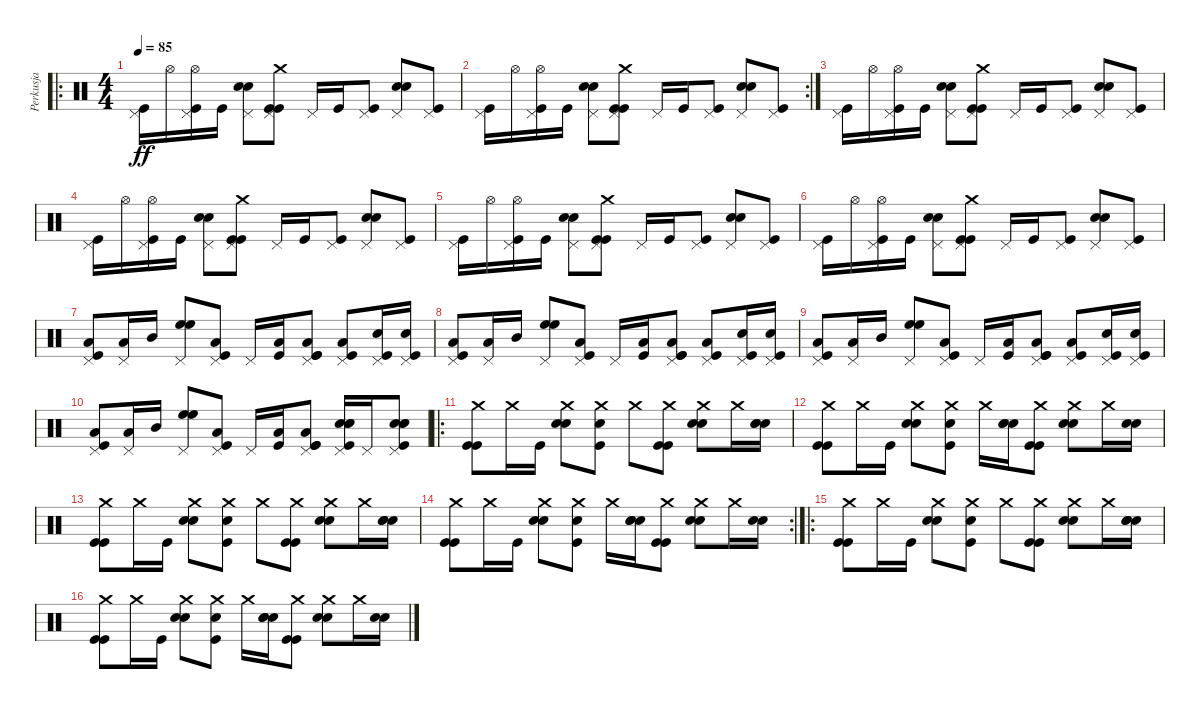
\track ("Perkusja" "Perkusja") {instrument percussion}
\staff {score}
\articulation defaults
\ro
\ts (4 4)
\tempo 85
\clef neutral
\ks c
("Pedal Hi-Hat (hit)" "Kick (hit)").16{dy ff} "Hi-Hat (open)".16 ("Pedal Hi-Hat (hit)" "Hi-Hat (open)" "Kick (hit)").16 "Kick (hit)".16 ("Pedal Hi-Hat (hit)" "Metronome (bell)" "Metronome (bell)").8 ("Pedal Hi-Hat (hit)" "Crash medium (hit)" "Kick (hit)" "Kick (hit)").8 "Pedal Hi-Hat (hit)".16 "Kick (hit)".16 ("Pedal Hi-Hat (hit)" "Kick (hit)").8 ("Pedal Hi-Hat (hit)" "Metronome (bell)" "Metronome (bell)").8 ("Pedal Hi-Hat (hit)" "Kick (hit)").8 |
\rc 2
("Pedal Hi-Hat (hit)" "Kick (hit)").16 "Hi-Hat (open)".16 ("Pedal Hi-Hat (hit)" "Hi-Hat (open)" "Kick (hit)").16 "Kick (hit)".16 ("Pedal Hi-Hat (hit)" "Metronome (bell)" "Metronome (bell)").8 ("Pedal Hi-Hat (hit)" "Crash medium (hit)" "Kick (hit)" "Kick (hit)").8 "Pedal Hi-Hat (hit)".16 "Kick (hit)".16 ("Pedal Hi-Hat (hit)" "Kick (hit)").8 ("Pedal Hi-Hat (hit)" "Metronome (bell)" "Metronome (bell)").8 ("Pedal Hi-Hat (hit)" "Kick (hit)").8 |
("Pedal Hi-Hat (hit)" "Kick (hit)").16 "Hi-Hat (open)".16 ("Pedal Hi-Hat (hit)" "Hi-Hat (open)" "Kick (hit)").16 "Kick (hit)".16 ("Pedal Hi-Hat (hit)" "Metronome (bell)" "Metronome (bell)").8 ("Pedal Hi-Hat (hit)" "Crash medium (hit)" "Kick (hit)" "Kick (hit)").8 "Pedal Hi-Hat (hit)".16 "Kick (hit)".16 ("Pedal Hi-Hat (hit)" "Kick (hit)").8 ("Pedal Hi-Hat (hit)" "Metronome (bell)" "Metronome (bell)").8 ("Pedal Hi-Hat (hit)" "Kick (hit)").8 |
("Pedal Hi-Hat (hit)" "Kick (hit)").16 "Hi-Hat (open)".16 ("Pedal Hi-Hat (hit)" "Hi-Hat (open)" "Kick (hit)").16 "Kick (hit)".16 ("Pedal Hi-Hat (hit)" "Metronome (bell)" "Metronome (bell)").8 ("Pedal Hi-Hat (hit)" "Crash medium (hit)" "Kick (hit)" "Kick (hit)").8 "Pedal Hi-Hat (hit)".16 "Kick (hit)".16 ("Pedal Hi-Hat (hit)" "Kick (hit)").8 ("Pedal Hi-Hat (hit)" "Metronome (bell)" "Metronome (bell)").8 ("Pedal Hi-Hat (hit)" "Kick (hit)").8 |
("Pedal Hi-Hat (hit)" "Kick (hit)").16 "Hi-Hat (open)".16 ("Pedal Hi-Hat (hit)" "Hi-Hat (open)" "Kick (hit)").16 "Kick (hit)".16 ("Pedal Hi-Hat (hit)" "Metronome (bell)" "Metronome (bell)").8 ("Pedal Hi-Hat (hit)" "Crash medium (hit)" "Kick (hit)" "Kick (hit)").8 "Pedal Hi-Hat (hit)".16 "Kick (hit)".16 ("Pedal Hi-Hat (hit)" "Kick (hit)").8 ("Pedal Hi-Hat (hit)" "Metronome (bell)" "Metronome (bell)").8 ("Pedal Hi-Hat (hit)" "Kick (hit)").8 |
("Pedal Hi-Hat (hit)" "Kick (hit)").16 "Hi-Hat (open)".16 ("Pedal Hi-Hat (hit)" "Hi-Hat (open)" "Kick (hit)").16 "Kick (hit)".16 ("Pedal Hi-Hat (hit)" "Metronome (bell)" "Metronome (bell)").8 ("Pedal Hi-Hat (hit)" "Crash medium (hit)" "Kick (hit)" "Kick (hit)").8 "Pedal Hi-Hat (hit)".16 "Kick (hit)".16 ("Pedal Hi-Hat (hit)" "Kick (hit)").8 ("Pedal Hi-Hat (hit)" "Metronome (bell)" "Metronome (bell)").8 ("Pedal Hi-Hat (hit)" "Kick (hit)").8 |
("Pedal Hi-Hat (hit)" "Kick (hit)" "Low Tom (hit)").8 ("Pedal Hi-Hat (hit)" "Low Tom (hit)").16 "Mid Tom (hit)".16 ("Pedal Hi-Hat (hit)" "High Floor Tom (hit)" "High Floor Tom (hit)").8 ("Pedal Hi-Hat (hit)" "Kick (hit)" "Low Tom (hit)").8 "Pedal Hi-Hat (hit)".16 ("Kick (hit)" "Low Tom (hit)").16 ("Pedal Hi-Hat (hit)" "Kick (hit)" "Kick (hit)" "Low Tom (hit)").8 ("Pedal Hi-Hat (hit)" "Kick (hit)" "Low Tom (hit)").8 ("Pedal Hi-Hat (hit)" "Kick (hit)" "Snare (hit) 2").16 ("Pedal Hi-Hat (hit)" "Kick (hit)" "Snare (hit) 2").16 |
("Pedal Hi-Hat (hit)" "Kick (hit)" "Low Tom (hit)").8 ("Pedal Hi-Hat (hit)" "Low Tom (hit)").16 "Mid Tom (hit)".16 ("Pedal Hi-Hat (hit)" "High Floor Tom (hit)" "High Floor Tom (hit)").8 ("Pedal Hi-Hat (hit)" "Kick (hit)" "Low Tom (hit)").8 "Pedal Hi-Hat (hit)".16 ("Kick (hit)" "Low Tom (hit)").16 ("Pedal Hi-Hat (hit)" "Kick (hit)" "Kick (hit)" "Low Tom (hit)").8 ("Pedal Hi-Hat (hit)" "Kick (hit)" "Low Tom (hit)").8 ("Pedal Hi-Hat (hit)" "Kick (hit)" "Snare (hit) 2").16 ("Pedal Hi-Hat (hit)" "Kick (hit)" "Snare (hit) 2").16 |
("Pedal Hi-Hat (hit)" "Kick (hit)" "Low Tom (hit)").8 ("Pedal Hi-Hat (hit)" "Low Tom (hit)").16 "Mid Tom (hit)".16 ("Pedal Hi-Hat (hit)" "High Floor Tom (hit)" "High Floor Tom (hit)").8 ("Pedal Hi-Hat (hit)" "Kick (hit)" "Low Tom (hit)").8 "Pedal Hi-Hat (hit)".16 ("Kick (hit)" "Low Tom (hit)").16 ("Pedal Hi-Hat (hit)" "Kick (hit)" "Kick (hit)" "Low Tom (hit)").8 ("Pedal Hi-Hat (hit)" "Kick (hit)" "Low Tom (hit)").8 ("Pedal Hi-Hat (hit)" "Kick (hit)" "Snare (hit) 2").16 ("Pedal Hi-Hat (hit)" "Kick (hit)" "Snare (hit) 2").16 |
("Pedal Hi-Hat (hit)" "Kick (hit)" "Low Tom (hit)").8 ("Pedal Hi-Hat (hit)" "Low Tom (hit)").16 "Mid Tom (hit)".16 ("Pedal Hi-Hat (hit)" "High Floor Tom (hit)" "High Floor Tom (hit)").8 ("Pedal Hi-Hat (hit)" "Kick (hit)" "Low Tom (hit)").8 "Pedal Hi-Hat (hit)".16 ("Kick (hit)" "Low Tom (hit)").16 ("Pedal Hi-Hat (hit)" "Kick (hit)" "Kick (hit)" "Low Tom (hit)").8 ("Pedal Hi-Hat (hit)" "Metronome (bell)" "Kick (hit)" "Snare (hit) 2" "Metronome (bell)").16 "Pedal Hi-Hat (hit)".16 ("Pedal Hi-Hat (hit)" "Metronome (bell)" "Kick (hit)" "Snare (hit) 2" "Metronome (bell)").8 |
\ro
("Crash medium (hit)" "Kick (hit)" "Kick (hit)").8 "Crash medium (hit)".16 "Kick (hit)".16 ("Crash medium (hit)" "Metronome (bell)" "Metronome (bell)").8 ("Crash medium (hit)" "Kick (hit)" "Snare (hit)").8 "Crash medium (hit)".8 ("Crash medium (hit)" "Kick (hit)" "Kick (hit)").8 ("Crash medium (hit)" "Metronome (bell)" "Metronome (bell)").8 "Crash medium (hit)".16 ("Snare (hit)" "Metronome (bell)" "Metronome (bell)").16 |
("Crash medium (hit)" "Kick (hit)" "Kick (hit)").8 "Crash medium (hit)".16 "Kick (hit)".16 ("Crash medium (hit)" "Metronome (bell)" "Metronome (bell)").8 ("Crash medium (hit)" "Kick (hit)" "Snare (hit)").8 "Crash medium (hit)".16 ("Snare (hit)" "Metronome (bell)" "Metronome (bell)").16 ("Crash medium (hit)" "Kick (hit)" "Kick (hit)").8 ("Crash medium (hit)" "Metronome (bell)" "Metronome (bell)").8 "Crash medium (hit)".16 ("Metronome (bell)" "Metronome (bell)").16 |
("Crash medium (hit)" "Kick (hit)" "Kick (hit)").8 "Crash medium (hit)".16 "Kick (hit)".16 ("Crash medium (hit)" "Metronome (bell)" "Metronome (bell)").8 ("Crash medium (hit)" "Kick (hit)" "Snare (hit)").8 "Crash medium (hit)".8 ("Crash medium (hit)" "Kick (hit)" "Kick (hit)").8 ("Crash medium (hit)" "Metronome (bell)" "Metronome (bell)").8 "Crash medium (hit)".16 ("Snare (hit)" "Metronome (bell)" "Metronome (bell)").16 |
\rc 2
("Crash medium (hit)" "Kick (hit)" "Kick (hit)").8 "Crash medium (hit)".16 "Kick (hit)".16 ("Crash medium (hit)" "Metronome (bell)" "Metronome (bell)").8 ("Crash medium (hit)" "Kick (hit)" "Snare (hit)").8 "Crash medium (hit)".16 ("Snare (hit)" "Metronome (bell)" "Metronome (bell)").16 ("Crash medium (hit)" "Kick (hit)" "Kick (hit)").8 ("Crash medium (hit)" "Metronome (bell)" "Metronome (bell)").8 "Crash medium (hit)".16 ("Metronome (bell)" "Metronome (bell)").16 |
\ro
("Crash medium (hit)" "Kick (hit)" "Kick (hit)").8 "Crash medium (hit)".16 "Kick (hit)".16 ("Crash medium (hit)" "Metronome (bell)" "Metronome (bell)").8 ("Crash medium (hit)" "Kick (hit)" "Snare (hit)").8 "Crash medium (hit)".8 ("Crash medium (hit)" "Kick (hit)" "Kick (hit)").8 ("Crash medium (hit)" "Metronome (bell)" "Metronome (bell)").8 "Crash medium (hit)".16 ("Snare (hit)" "Metronome (bell)" "Metronome (bell)").16 |
("Crash medium (hit)" "Kick (hit)" "Kick (hit)").8 "Crash medium (hit)".16 "Kick (hit)".16 ("Crash medium (hit)" "Metronome (bell)" "Metronome (bell)").8 ("Crash medium (hit)" "Kick (hit)" "Snare (hit)").8 "Crash medium (hit)".16 ("Snare (hit)" "Metronome (bell)" "Metronome (bell)").16 ("Crash medium (hit)" "Kick (hit)" "Kick (hit)").8 ("Crash medium (hit)" "Metronome (bell)" "Metronome (bell)").8 "Crash medium (hit)".16 ("Metronome (bell)" "Metronome (bell)").16
